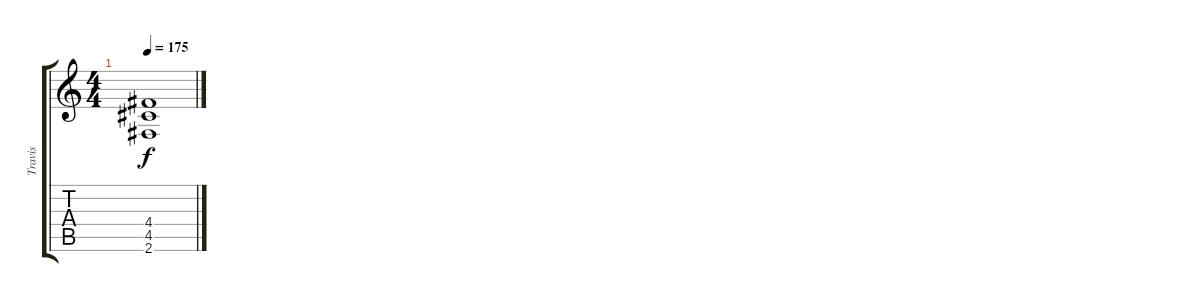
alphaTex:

\track ("Travis" "Travis") {instrument distortionguitar}
\staff {score tabs}
\tuning (E4 B3 G3 D3 A2 E2) {hide}
\ts (4 4)
\tempo 175
\clef g2
\ks c
(4.4{t} 4.5{t} 2.6{t}).1{dy f}
